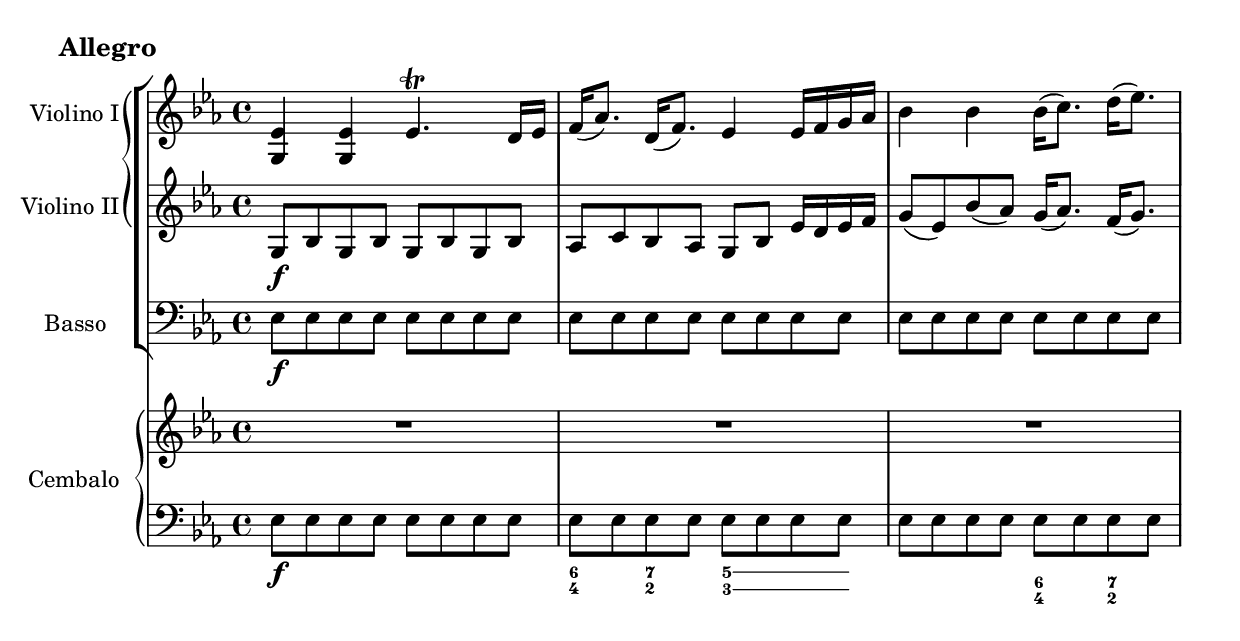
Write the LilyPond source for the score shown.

\version "2.24.0"
%{ \include "../../stylesheets/incipit.ly" %}
\include "../../stylesheets/typography.ly"

\paper {
  page-breaking = #ly:one-page-breaking
}
\layout {
  ragged-right = ##f
}

global = {
  \time 4/4
  \key es \major
}

violinoI = \new Voice {
  \relative c'' {
    \clef "treble"
    <g, es'>4 <g es'> es'4. \trill d16 es |
    f16 ( as8. ) d,16 ( f8. ) es4 es16 f g as |
    bes4 bes bes16 ( c8. ) d16 ( es8. ) |
  }
}

violinoII = \new Voice {
  \relative c'' {
    \clef "treble"
    g,8 \f bes g bes g bes g bes |
    as8 c bes as g bes es16 d es f |
    g8 ( es ) bes' ( as ) g16 ( as8. ) f16 ( g8. ) |
  }
}

basso = \new Voice {
  \relative c' {
    \clef "bass"
    es,8 \f es es es \repeat unfold 4 es |
    \repeat unfold 8 es |
    \repeat unfold 8 es |
  }
}

cembaloUp = \new Voice {
  \relative c' {
    \clef "treble"
    R1 |
    R1 |
    R1 |
  }
}

cembaloDown = \new Voice {
  \relative c {
    \clef "bass"
    es8 \f es es es \repeat unfold 4 es |
    << { \repeat unfold 8 es } \figures { \bassFigureExtendersOn <6 4>8 <_> <7 2> <_> <5 3> <5 3> <5 3> <5 3> } >> |
    << { \repeat unfold 8 es } \figures { <_>2 <6 4>8 <_> <7 2> <_> } >> |
  }
}

\score {
  \header {
    piece = "Allegro"
  }
  <<
    \new StaffGroup <<
      \new GrandStaff <<
        \new Staff \with { instrumentName = "Violino I" } << \global \violinoI >>
        \new Staff \with { instrumentName = "Violino II" } << \global \violinoII >>
      >>
      \new Staff \with { instrumentName = "Basso" } << \global \basso >>
    >>
    \new PianoStaff \with { instrumentName = "Cembalo" } <<
      \new Staff = "up" << \global \cembaloUp >>
      \new Staff = "down" << \global \cembaloDown >>
    >>
  >>
}
